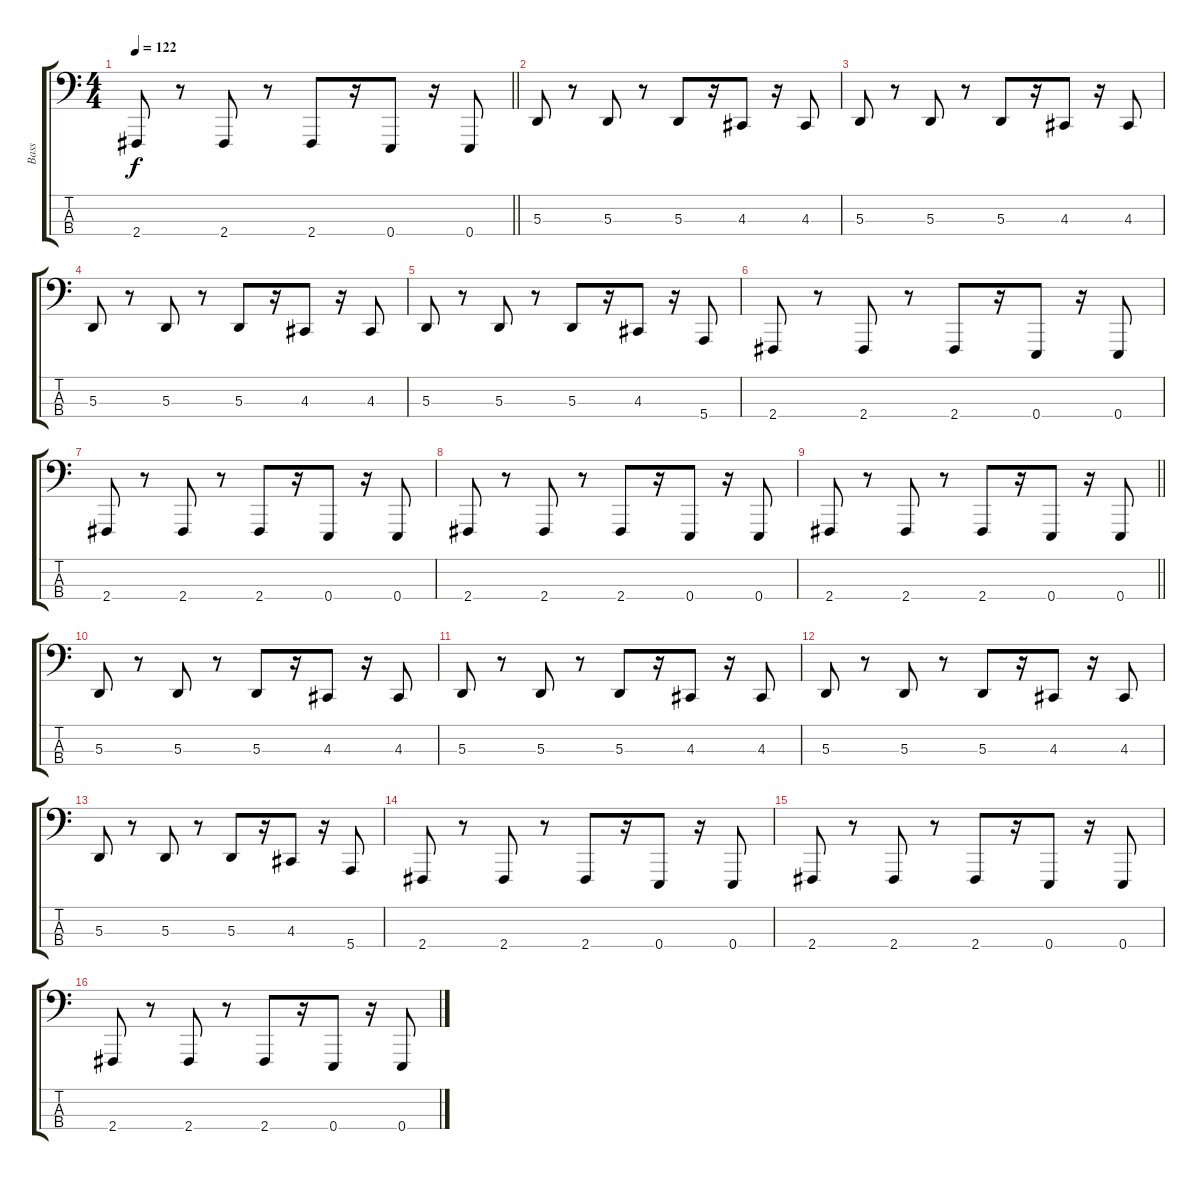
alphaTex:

\track ("Bass" "Bass") {instrument lead1square}
\staff {score tabs}
\tuning (G2 D2 A1 E1) {hide}
\ts (4 4)
\tempo 122
\clef f4
\barLineRight lightlight
\ks c
2.4.8{dy f} r.8 2.4.8 r.8 2.4.8 r.16 0.4.8 r.16 0.4.8 |
\section ("" "")
5.3.8{volume 10} r.8 5.3.8 r.8 5.3.8 r.16 4.3.8 r.16 4.3.8 |
5.3.8 r.8 5.3.8 r.8 5.3.8 r.16 4.3.8 r.16 4.3.8 |
5.3.8 r.8 5.3.8 r.8 5.3.8 r.16 4.3.8 r.16 4.3.8 |
5.3.8 r.8 5.3.8 r.8 5.3.8 r.16 4.3.8 r.16 5.4.8 |
2.4.8 r.8 2.4.8 r.8 2.4.8 r.16 0.4.8 r.16 0.4.8 |
2.4.8 r.8 2.4.8 r.8 2.4.8 r.16 0.4.8 r.16 0.4.8 |
2.4.8 r.8 2.4.8 r.8 2.4.8 r.16 0.4.8 r.16 0.4.8 |
\barLineRight lightlight
2.4.8 r.8 2.4.8 r.8 2.4.8 r.16 0.4.8 r.16 0.4.8 |
\section ("" "")
5.3.8{volume 12} r.8 5.3.8 r.8 5.3.8 r.16 4.3.8 r.16 4.3.8 |
5.3.8 r.8 5.3.8 r.8 5.3.8 r.16 4.3.8 r.16 4.3.8 |
5.3.8 r.8 5.3.8 r.8 5.3.8 r.16 4.3.8 r.16 4.3.8 |
5.3.8 r.8 5.3.8 r.8 5.3.8 r.16 4.3.8 r.16 5.4.8 |
2.4.8 r.8 2.4.8 r.8 2.4.8 r.16 0.4.8 r.16 0.4.8 |
2.4.8 r.8 2.4.8 r.8 2.4.8 r.16 0.4.8 r.16 0.4.8 |
2.4.8 r.8 2.4.8 r.8 2.4.8 r.16 0.4.8 r.16 0.4.8
